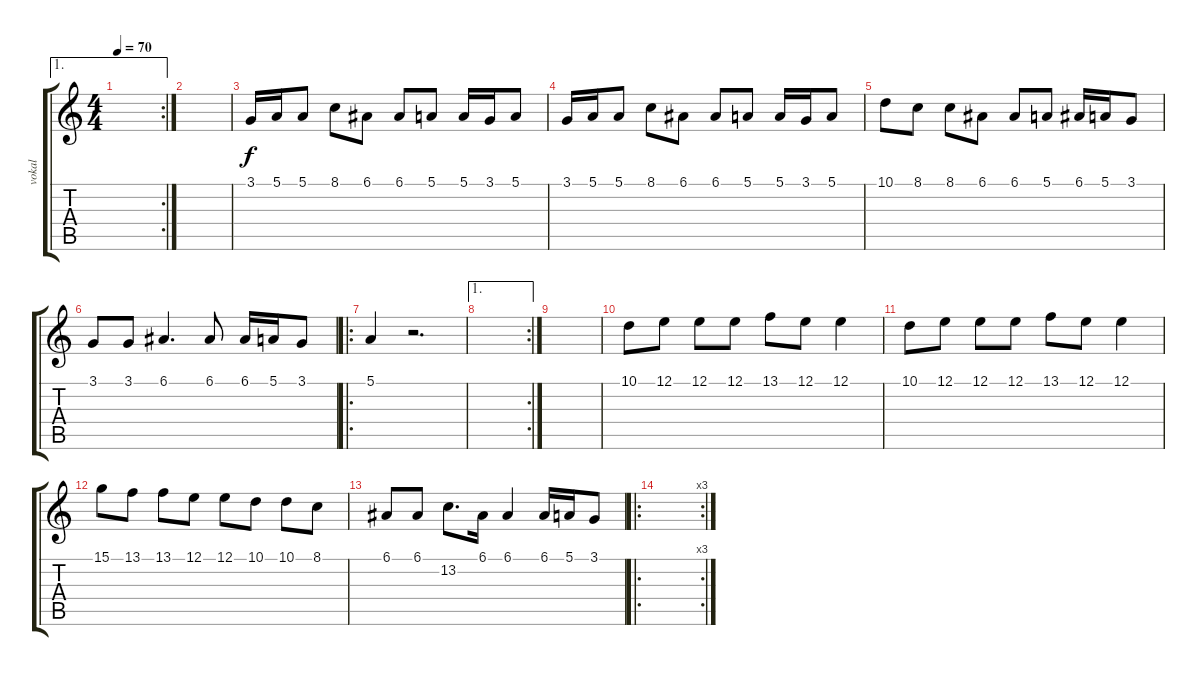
\track ("vokal" "vokal") {instrument violin}
\staff {score tabs}
\tuning (E4 B3 G3 D3 A2 E2) {hide}
\ae 1
\rc 2
\ts (4 4)
\tempo 70
\clef g2
\ks c
|
|
3.1.16 5.1.16 5.1.8 8.1.8 6.1.8 6.1.8 5.1.8 5.1.16 3.1.16 5.1.8 |
3.1.16 5.1.16 5.1.8 8.1.8 6.1.8 6.1.8 5.1.8 5.1.16 3.1.16 5.1.8 |
10.1.8 8.1.8 8.1.8 6.1.8 6.1.8 5.1.8 6.1.16 5.1.16 3.1.8 |
3.1.8 3.1.8 6.1.4{d} 6.1.8 6.1.16 5.1.16 3.1.8 |
\ro
5.1.4 r.2{d} |
\ae 1
\rc 2
|
|
10.1.8 12.1.8 12.1.8 12.1.8 13.1.8 12.1.8 12.1.4 |
10.1.8 12.1.8 12.1.8 12.1.8 13.1.8 12.1.8 12.1.4 |
15.1.8 13.1.8 13.1.8 12.1.8 12.1.8 10.1.8 10.1.8 8.1.8 |
6.1.8 6.1.8 13.2.8{d} 6.1.16 6.1.4 6.1.16 5.1.16 3.1.8 |
\ro
\rc 3
